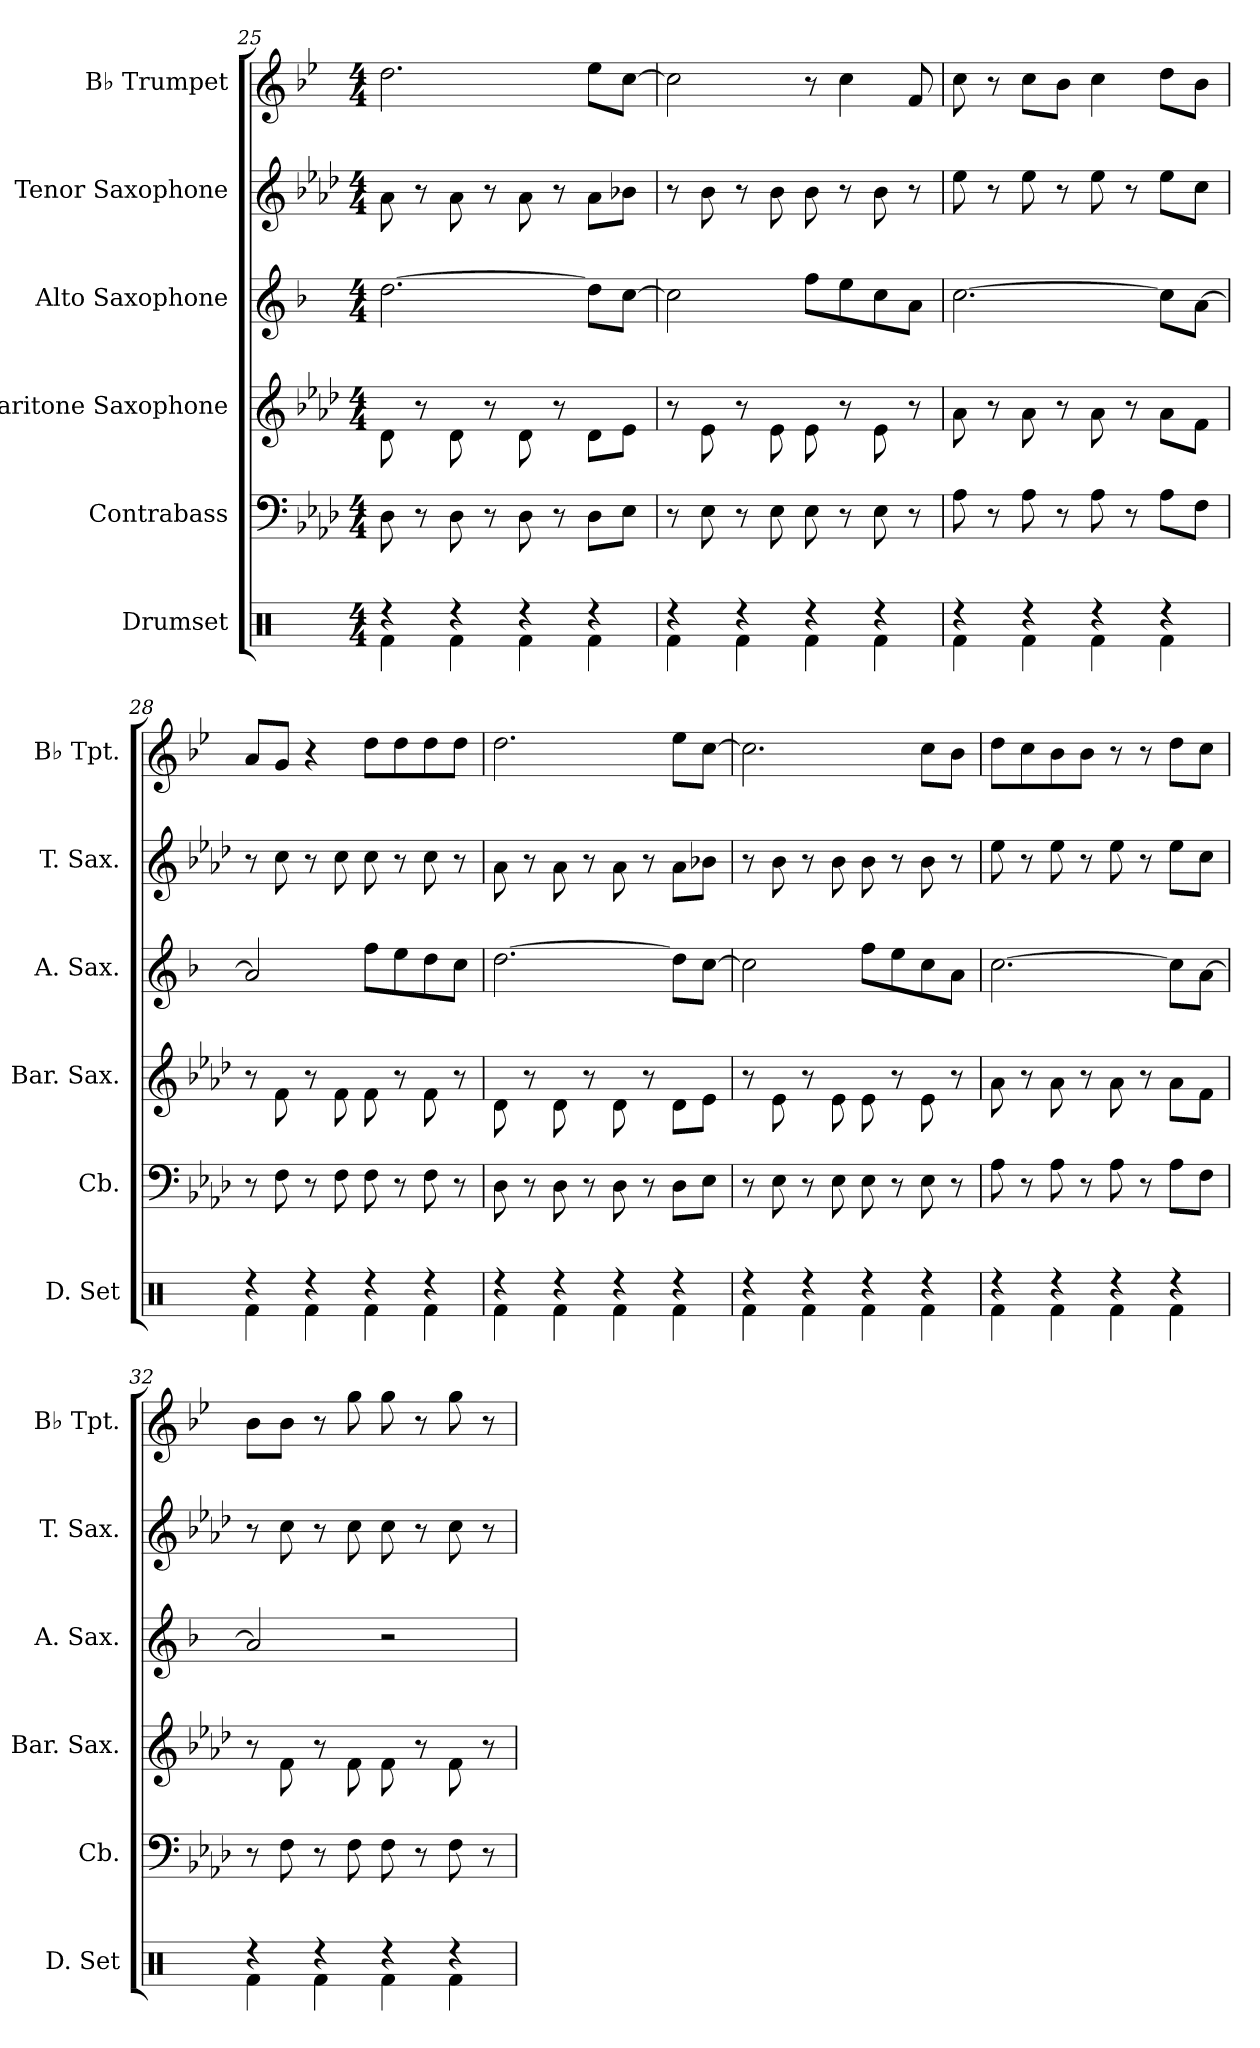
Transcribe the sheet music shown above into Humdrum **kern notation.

**kern	**kern	**kern	**kern	**kern	**kern
*part6	*part5	*part4	*part3	*part2	*part1
*staff6	*staff5	*staff4	*staff3	*staff2	*staff1
*I"Drumset	*I"Contrabass	*I"Baritone Saxophone	*I"Alto Saxophone	*I"Tenor Saxophone	*I"B♭ Trumpet
*I'D. Set	*I'Cb.	*I'Bar. Sax.	*I'A. Sax.	*I'T. Sax.	*I'B♭ Tpt.
*clefX	*clefF4	*clefG2	*clefG2	*clefG2	*clefG2
*	*ITrd7c12	*ITrd12c21	*ITrd5c9	*ITrd8c14	*ITrd1c2
*k[]	*k[b-e-a-d-]	*k[b-e-a-d-]	*k[b-e-a-d-]	*k[b-e-a-d-]	*k[b-e-a-d-]
*M4/4	*M4/4	*M4/4	*M4/4	*M4/4	*M4/4
=25	=25	=25	=25	=25	=25
*^	*	*	*	*	*
4r	4Rf\	8DD-\	8D-\	[2.f\	8A-\	2.cc\
.	.	8r	8r	.	8r	.
4r	4Rf\	8DD-\	8D-\	.	8A-\	.
.	.	8r	8r	.	8r	.
4r	4Rf\	8DD-\	8D-\	.	8A-\	.
.	.	8r	8r	.	8r	.
4r	4Rf\	8DD-\L	8D-\L	8f\L]	8A-\L	8dd-\L
.	.	8EE-\J	8E-\J	[8e-\J	8B-X\J	[8b-\J
=26	=26	=26	=26	=26	=26	=26
4r	4Rf\	8r	8r	2e-\]	8r	2b-\]
.	.	8EE-\	8E-\	.	8B-\	.
4r	4Rf\	8r	8r	.	8r	.
.	.	8EE-\	8E-\	.	8B-\	.
4r	4Rf\	8EE-\	8E-\	8a-\L	8B-\	8r
.	.	8r	8r	8g\	8r	4b-\
4r	4Rf\	8EE-\	8E-\	8e-\	8B-\	.
.	.	8r	8r	8c\J	8r	8e-/
=27	=27	=27	=27	=27	=27	=27
4r	4Rf\	8AA-\	8A-\	[2.e-\	8e-\	8b-\
.	.	8r	8r	.	8r	8r
4r	4Rf\	8AA-\	8A-\	.	8e-\	8b-\L
.	.	8r	8r	.	8r	8a-\J
4r	4Rf\	8AA-\	8A-\	.	8e-\	4b-\
.	.	8r	8r	.	8r	.
4r	4Rf\	8AA-\L	8A-\L	8e-\L]	8e-\L	8cc\L
.	.	8FF\J	8F\J	[8c\J	8c\J	8a-\J
=28	=28	=28	=28	=28	=28	=28
4r	4Rf\	8r	8r	2c/]	8r	8g/L
.	.	8FF\	8F\	.	8c\	8f/J
4r	4Rf\	8r	8r	.	8r	4r
.	.	8FF\	8F\	.	8c\	.
4r	4Rf\	8FF\	8F\	8a-\L	8c\	8cc\L
.	.	8r	8r	8g\	8r	8cc\
4r	4Rf\	8FF\	8F\	8f\	8c\	8cc\
.	.	8r	8r	8e-\J	8r	8cc\J
!!LO:LB:g=z
=29	=29	=29	=29	=29	=29	=29
4r	4Rf\	8DD-\	8D-\	[2.f\	8A-\	2.cc\
.	.	8r	8r	.	8r	.
4r	4Rf\	8DD-\	8D-\	.	8A-\	.
.	.	8r	8r	.	8r	.
4r	4Rf\	8DD-\	8D-\	.	8A-\	.
.	.	8r	8r	.	8r	.
4r	4Rf\	8DD-\L	8D-\L	8f\L]	8A-\L	8dd-\L
.	.	8EE-\J	8E-\J	[8e-\J	8B-X\J	[8b-\J
=30	=30	=30	=30	=30	=30	=30
4r	4Rf\	8r	8r	2e-\]	8r	2.b-\]
.	.	8EE-\	8E-\	.	8B-\	.
4r	4Rf\	8r	8r	.	8r	.
.	.	8EE-\	8E-\	.	8B-\	.
4r	4Rf\	8EE-\	8E-\	8a-\L	8B-\	.
.	.	8r	8r	8g\	8r	.
4r	4Rf\	8EE-\	8E-\	8e-\	8B-\	8b-\L
.	.	8r	8r	8c\J	8r	8a-\J
=31	=31	=31	=31	=31	=31	=31
4r	4Rf\	8AA-\	8A-\	[2.e-\	8e-\	8cc\L
.	.	8r	8r	.	8r	8b-\
4r	4Rf\	8AA-\	8A-\	.	8e-\	8a-\
.	.	8r	8r	.	8r	8a-\J
4r	4Rf\	8AA-\	8A-\	.	8e-\	8r
.	.	8r	8r	.	8r	8r
4r	4Rf\	8AA-\L	8A-\L	8e-\L]	8e-\L	8cc\L
.	.	8FF\J	8F\J	[8c\J	8c\J	8b-\J
=32	=32	=32	=32	=32	=32	=32
4r	4Rf\	8r	8r	2c/]	8r	8a-\L
.	.	8FF\	8F\	.	8c\	8a-\J
4r	4Rf\	8r	8r	.	8r	8r
.	.	8FF\	8F\	.	8c\	8ff\
4r	4Rf\	8FF\	8F\	2r	8c\	8ff\
.	.	8r	8r	.	8r	8r
4r	4Rf\	8FF\	8F\	.	8c\	8ff\
.	.	8r	8r	.	8r	8r
*v	*v	*	*	*	*	*
=	=	=	=	=	=
*-	*-	*-	*-	*-	*-
